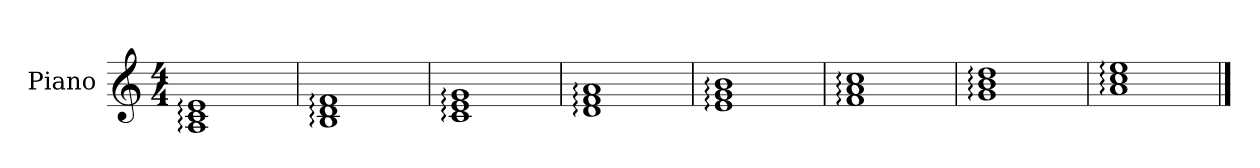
**kern
*part1
*staff1
*I"Piano
*I'Pno.
*clefG2
*k[]
*M4/4
=1
1A: 1c: 1e:
=2
1B: 1d: 1f:
=3
1c: 1e: 1g:
=4
1d: 1f: 1a:
=5
1e: 1g: 1b:
=6
1f: 1a: 1cc:
=7
1g: 1b: 1dd:
=8
1a: 1cc: 1ee:
==
*-
